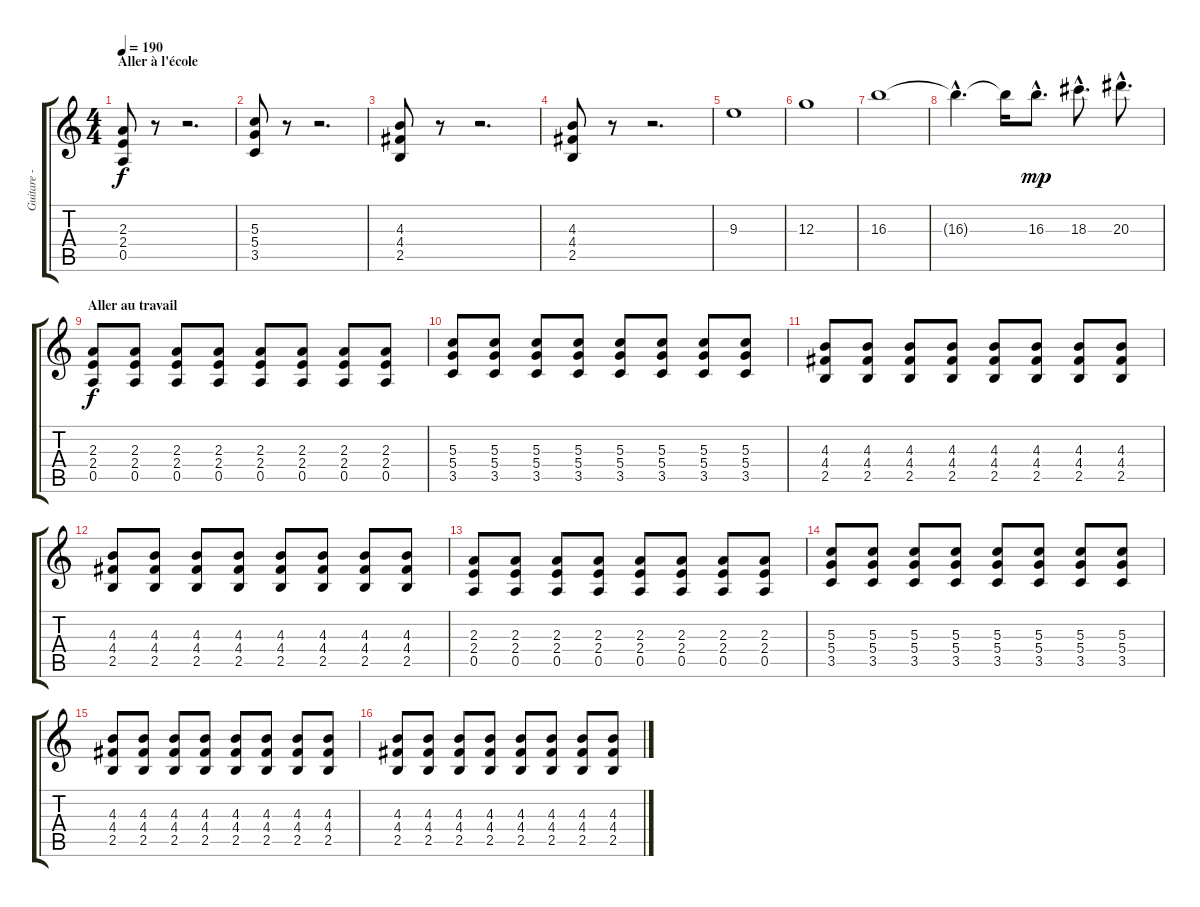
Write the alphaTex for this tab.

\track ("Guitare - Bozo" "Guitare - ") {instrument overdrivenguitar}
\staff {score tabs}
\tuning (E4 B3 G3 D3 A2 E2) {hide}
\ts (4 4)
\section ("" "Aller à l'école")
\tempo 190
\clef g2
\ks c
(2.3 2.4 0.5).8{dy f} r.8 r.2{d} |
(5.3 5.4 3.5).8 r.8 r.2{d} |
(4.3 4.4 2.5).8 r.8 r.2{d} |
(4.3 4.4 2.5).8 r.8 r.2{d} |
9.3.1 |
12.3.1 |
16.3.1 |
16.3{hac t}.4{d} 16.3{t}.16 16.3{hac}.8{d dy mp} 18.3{hac}.8{d} 20.3{hac}.8{d} |
\section ("" "Aller au travail")
(2.3 2.4 0.5).8{dy f} (2.3 2.4 0.5).8 (2.3 2.4 0.5).8 (2.3 2.4 0.5).8 (2.3 2.4 0.5).8 (2.3 2.4 0.5).8 (2.3 2.4 0.5).8 (2.3 2.4 0.5).8 |
(5.3 5.4 3.5).8 (5.3 5.4 3.5).8 (5.3 5.4 3.5).8 (5.3 5.4 3.5).8 (5.3 5.4 3.5).8 (5.3 5.4 3.5).8 (5.3 5.4 3.5).8 (5.3 5.4 3.5).8 |
(4.3 4.4 2.5).8 (4.3 4.4 2.5).8 (4.3 4.4 2.5).8 (4.3 4.4 2.5).8 (4.3 4.4 2.5).8 (4.3 4.4 2.5).8 (4.3 4.4 2.5).8 (4.3 4.4 2.5).8 |
(4.3 4.4 2.5).8 (4.3 4.4 2.5).8 (4.3 4.4 2.5).8 (4.3 4.4 2.5).8 (4.3 4.4 2.5).8 (4.3 4.4 2.5).8 (4.3 4.4 2.5).8 (4.3 4.4 2.5).8 |
(2.3 2.4 0.5).8 (2.3 2.4 0.5).8 (2.3 2.4 0.5).8 (2.3 2.4 0.5).8 (2.3 2.4 0.5).8 (2.3 2.4 0.5).8 (2.3 2.4 0.5).8 (2.3 2.4 0.5).8 |
(5.3 5.4 3.5).8 (5.3 5.4 3.5).8 (5.3 5.4 3.5).8 (5.3 5.4 3.5).8 (5.3 5.4 3.5).8 (5.3 5.4 3.5).8 (5.3 5.4 3.5).8 (5.3 5.4 3.5).8 |
(4.3 4.4 2.5).8 (4.3 4.4 2.5).8 (4.3 4.4 2.5).8 (4.3 4.4 2.5).8 (4.3 4.4 2.5).8 (4.3 4.4 2.5).8 (4.3 4.4 2.5).8 (4.3 4.4 2.5).8 |
(4.3 4.4 2.5).8 (4.3 4.4 2.5).8 (4.3 4.4 2.5).8 (4.3 4.4 2.5).8 (4.3 4.4 2.5).8 (4.3 4.4 2.5).8 (4.3 4.4 2.5).8 (4.3 4.4 2.5).8
